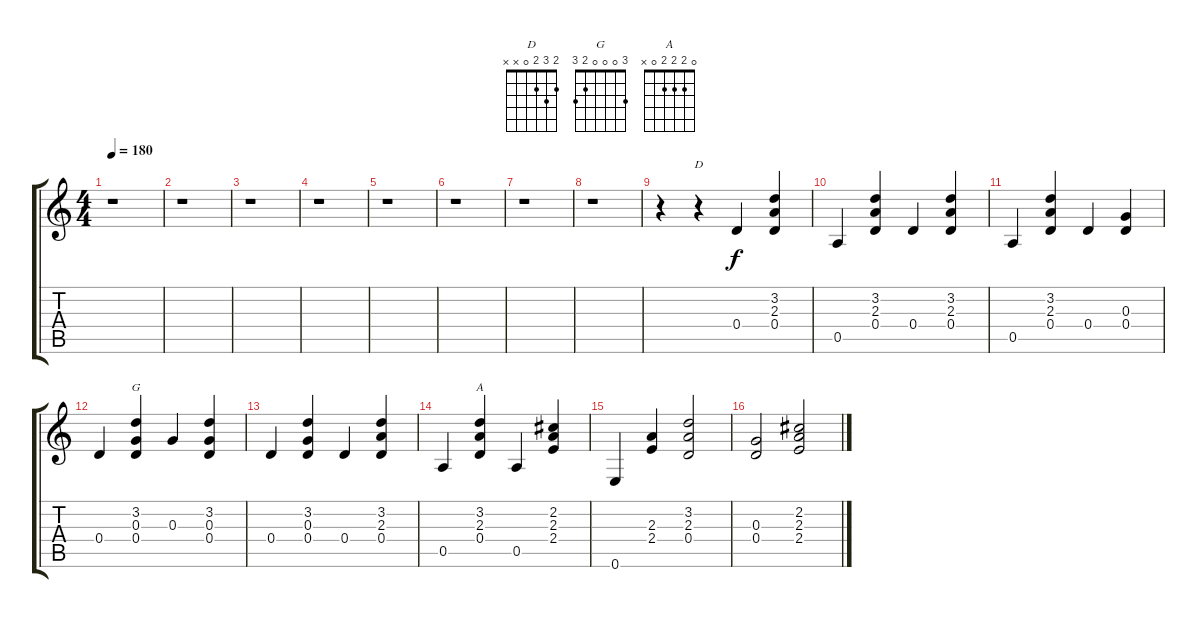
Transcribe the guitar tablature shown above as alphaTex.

\track "" {instrument acousticguitarsteel}
\staff {score tabs}
\tuning (E4 B3 G3 D3 A2 E2) {hide}
\chord ("D" 2 3 2 0 x x)
\chord ("G" 3 0 0 0 2 3)
\chord ("A" 0 2 2 2 0 x)
\ts (4 4)
\tempo 180
\clef g2
\ks c
r.1{dy f instrument acousticguitarsteel} |
r.1 |
r.1 |
r.1 |
r.1 |
r.1 |
r.1 |
r.1 |
r.4 r.4{ch "D"} 0.4.4 (3.2 2.3 0.4).4 |
0.5.4 (3.2 2.3 0.4).4 0.4.4 (3.2 2.3 0.4).4 |
0.5.4 (3.2 2.3 0.4).4 0.4.4 (0.3 0.4).4 |
0.4.4 (3.2 0.3 0.4).4{ch "G"} 0.3.4 (3.2 0.3 0.4).4 |
0.4.4 (3.2 0.3 0.4).4 0.4.4 (3.2 2.3 0.4).4 |
0.5.4 (3.2 2.3 0.4).4{ch "A"} 0.5.4 (2.2 2.3 2.4).4 |
0.6.4 (2.3 2.4).4 (3.2 2.3 0.4).2 |
(0.3 0.4).2 (2.2 2.3 2.4).2
